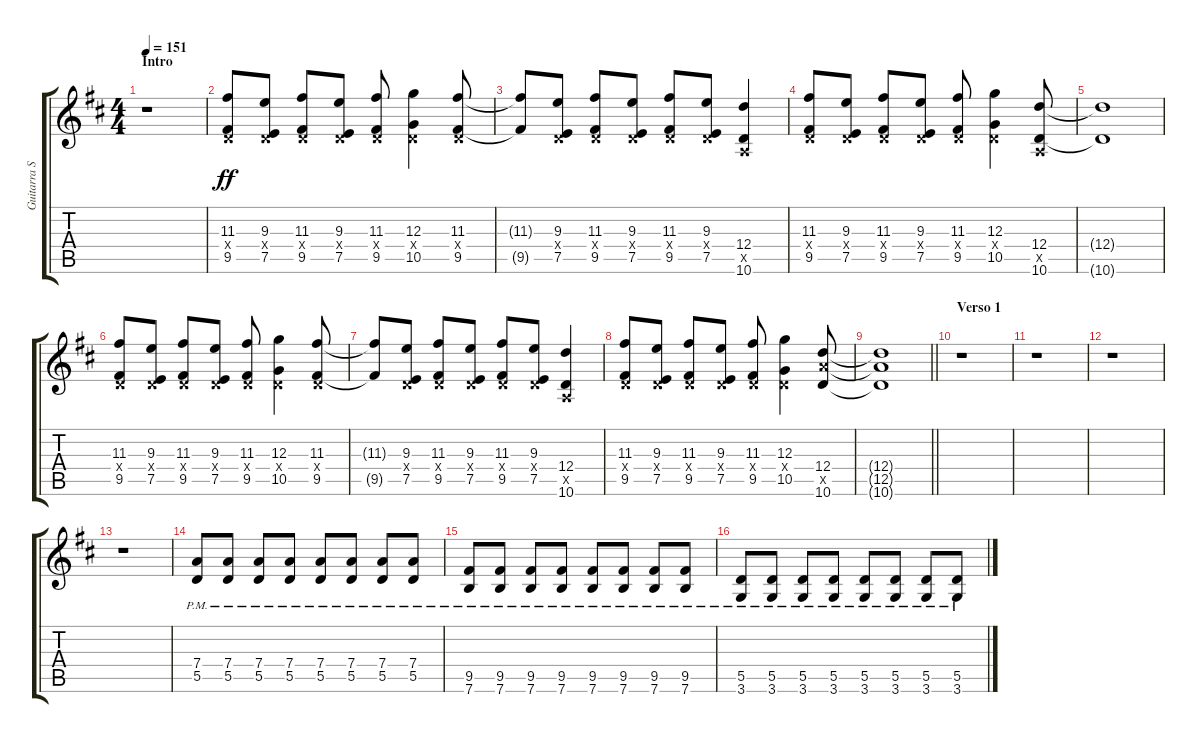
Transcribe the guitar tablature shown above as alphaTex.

\track ("Guitarra Solista " "Guitarra S") {instrument distortionguitar}
\staff {score tabs}
\tuning (E4 B3 G3 D3 A2 E2) {hide}
\ts (4 4)
\section ("" "Intro")
\tempo 151
\clef g2
\ks d
r.1{dy ff instrument distortionguitar} |
(11.3 0.4{x} 9.5).8 (9.3 0.4{x} 7.5).8 (11.3 0.4{x} 9.5).8 (9.3 0.4{x} 7.5).8 (11.3 0.4{x} 9.5).8 (12.3 0.4{x} 10.5).4 (11.3 0.4{x} 9.5).8 |
(11.3{t} 9.5{t}).8 (9.3 0.4{x} 7.5).8 (11.3 0.4{x} 9.5).8 (9.3 0.4{x} 7.5).8 (11.3 0.4{x} 9.5).8 (9.3 0.4{x} 7.5).8 (12.4 0.5{x} 10.6).4 |
(11.3 0.4{x} 9.5).8 (9.3 0.4{x} 7.5).8 (11.3 0.4{x} 9.5).8 (9.3 0.4{x} 7.5).8 (11.3 0.4{x} 9.5).8 (12.3 0.4{x} 10.5).4 (12.4 0.5{x} 10.6).8 |
(12.4{t} 10.6{t}).1 |
(11.3 0.4{x} 9.5).8 (9.3 0.4{x} 7.5).8 (11.3 0.4{x} 9.5).8 (9.3 0.4{x} 7.5).8 (11.3 0.4{x} 9.5).8 (12.3 0.4{x} 10.5).4 (11.3 0.4{x} 9.5).8 |
(11.3{t} 9.5{t}).8 (9.3 0.4{x} 7.5).8 (11.3 0.4{x} 9.5).8 (9.3 0.4{x} 7.5).8 (11.3 0.4{x} 9.5).8 (9.3 0.4{x} 7.5).8 (12.4 0.5{x} 10.6).4 |
(11.3 0.4{x} 9.5).8 (9.3 0.4{x} 7.5).8 (11.3 0.4{x} 9.5).8 (9.3 0.4{x} 7.5).8 (11.3 0.4{x} 9.5).8 (12.3 0.4{x} 10.5).4 (12.4 12.5{x} 10.6).8 |
\barLineRight lightlight
(12.4{t} 12.5{t} 10.6{t}).1 |
\section ("" "Verso 1")
r.1 |
r.1 |
r.1 |
r.1 |
(7.4{pm} 5.5{pm}).8 (7.4{pm} 5.5{pm}).8 (7.4{pm} 5.5{pm}).8 (7.4{pm} 5.5{pm}).8 (7.4{pm} 5.5{pm}).8 (7.4{pm} 5.5{pm}).8 (7.4{pm} 5.5{pm}).8 (7.4{pm} 5.5{pm}).8 |
(9.5{pm} 7.6{pm}).8 (9.5{pm} 7.6{pm}).8 (9.5{pm} 7.6{pm}).8 (9.5{pm} 7.6{pm}).8 (9.5{pm} 7.6{pm}).8 (9.5{pm} 7.6{pm}).8 (9.5{pm} 7.6{pm}).8 (9.5{pm} 7.6{pm}).8 |
(5.5{pm} 3.6{pm}).8 (5.5{pm} 3.6{pm}).8 (5.5{pm} 3.6{pm}).8 (5.5{pm} 3.6{pm}).8 (5.5{pm} 3.6{pm}).8 (5.5{pm} 3.6{pm}).8 (5.5{pm} 3.6{pm}).8 (5.5{pm} 3.6{pm}).8
